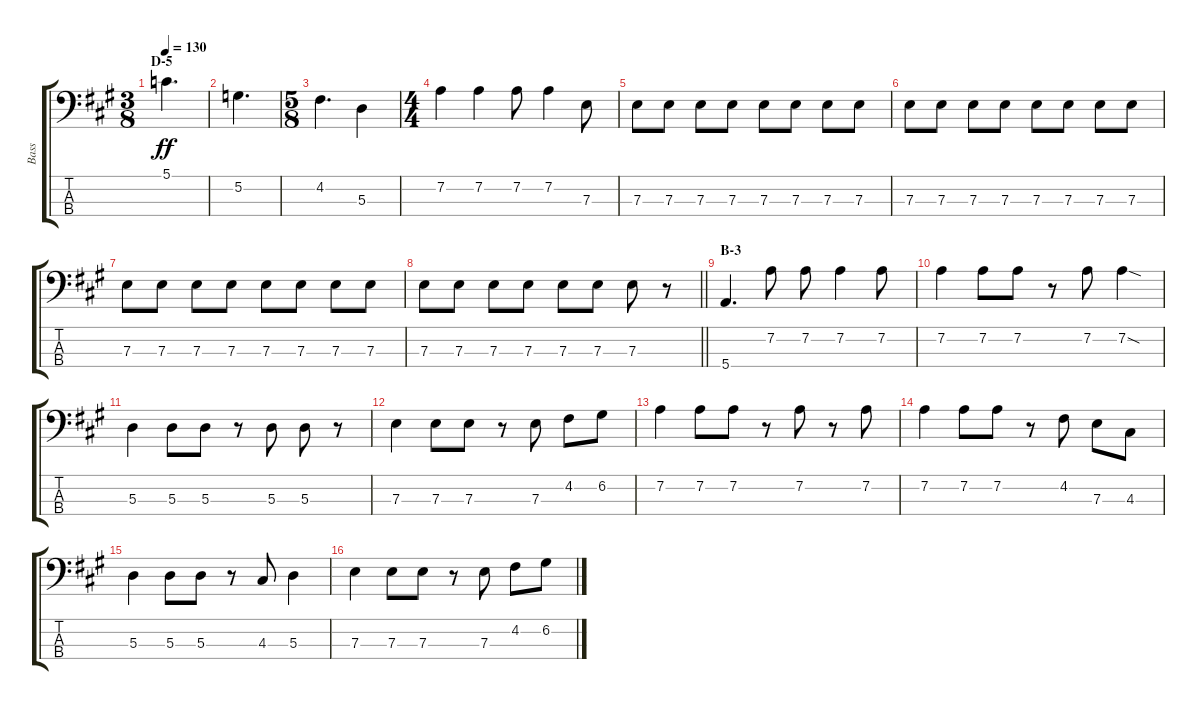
\track ("Bass" "Bass") {instrument electricbassfinger}
\staff {score tabs}
\tuning (G2 D2 A1 E1) {hide}
\ts (3 8)
\section ("" "D-5")
\tempo 130
\clef f4
\ks a
5.1.4{d dy ff} |
5.2.4{d} |
\ts (5 8)
4.2.4{d} 5.3.4 |
\ts (4 4)
7.2.4 7.2.4 7.2.8 7.2.4 7.3.8 |
7.3.8 7.3.8 7.3.8 7.3.8 7.3.8 7.3.8 7.3.8 7.3.8 |
7.3.8 7.3.8 7.3.8 7.3.8 7.3.8 7.3.8 7.3.8 7.3.8 |
7.3.8 7.3.8 7.3.8 7.3.8 7.3.8 7.3.8 7.3.8 7.3.8 |
\barLineRight lightlight
7.3.8 7.3.8 7.3.8 7.3.8 7.3.8 7.3.8 7.3.8 r.8 |
\section ("" "B-3")
5.4.4{d} 7.2.8 7.2.8 7.2.4 7.2.8 |
7.2.4 7.2.8 7.2.8 r.8 7.2.8 7.2{sod}.4 |
5.3.4 5.3.8 5.3.8 r.8 5.3.8 5.3.8 r.8 |
7.3.4 7.3.8 7.3.8 r.8 7.3.8 4.2.8 6.2.8 |
7.2.4 7.2.8 7.2.8 r.8 7.2.8 r.8 7.2.8 |
7.2.4 7.2.8 7.2.8 r.8 4.2.8 7.3.8 4.3.8 |
5.3.4 5.3.8 5.3.8 r.8 4.3.8 5.3.4 |
7.3.4 7.3.8 7.3.8 r.8 7.3.8 4.2.8 6.2.8
